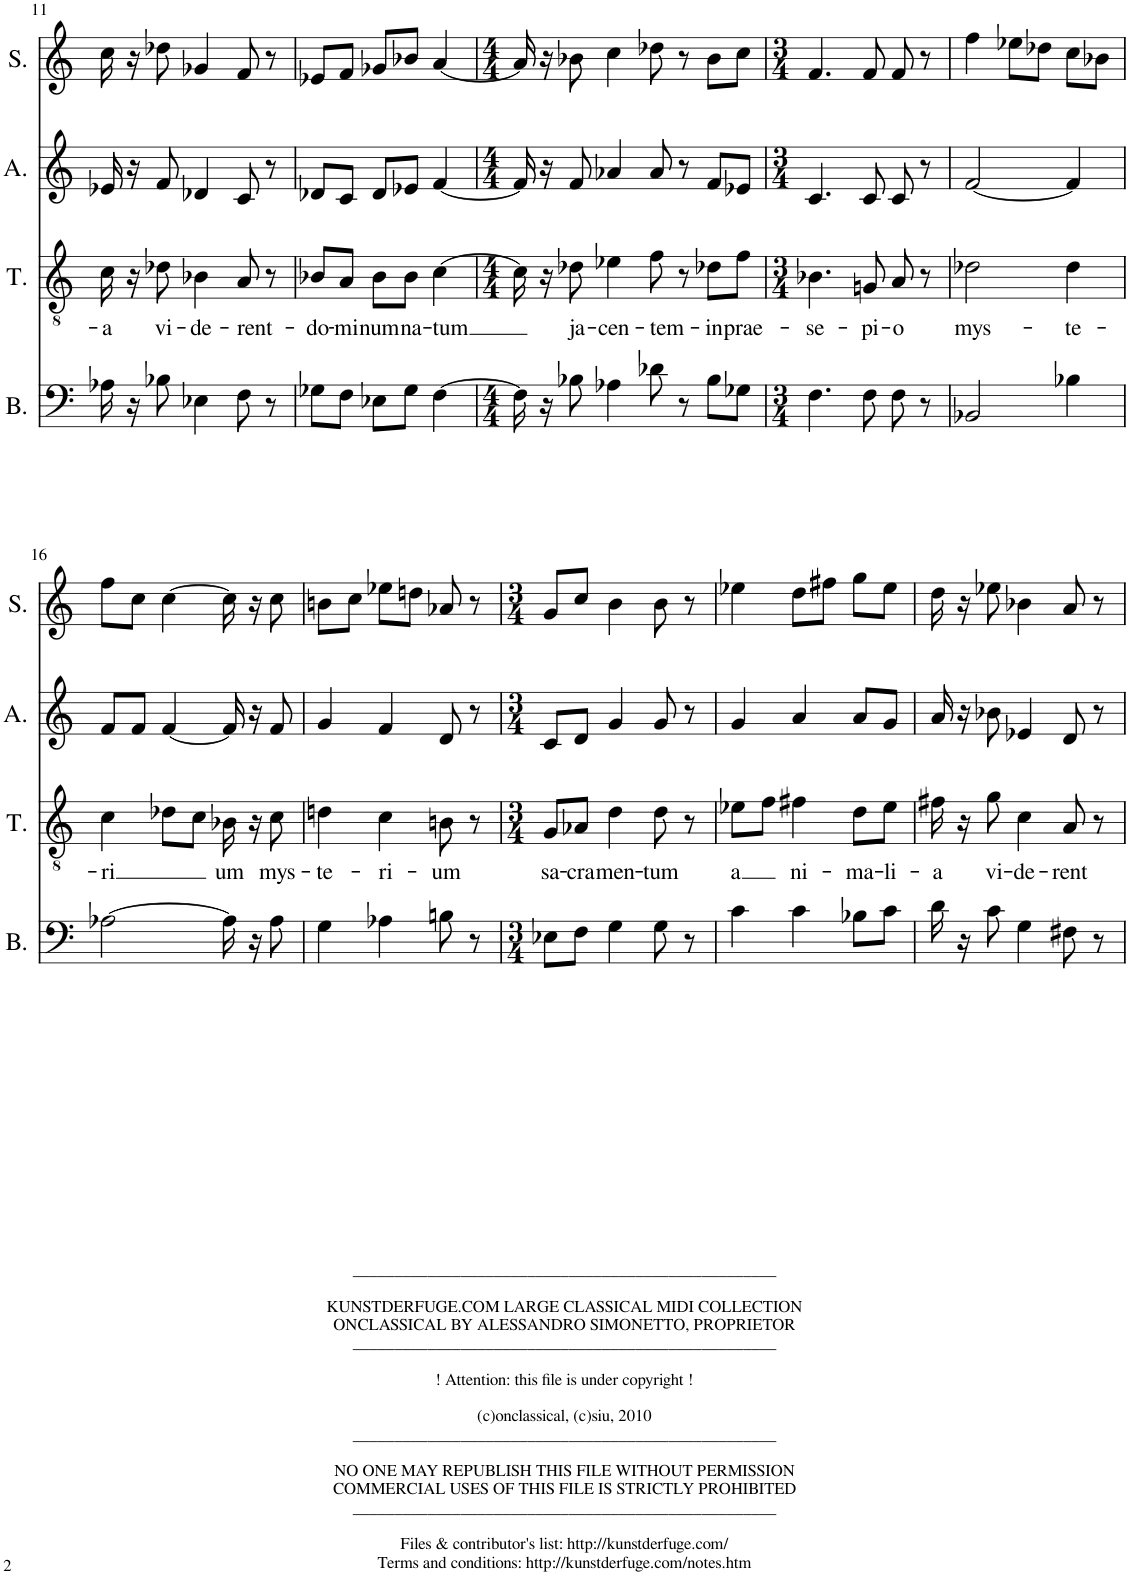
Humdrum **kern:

**kern	**kern	**text	**kern	**kern
*part4	*part3	*part3	*part2	*part1
*staff4	*staff3	*staff3	*staff2	*staff1
*I"Bass	*I"Tenor	*	*I"Alto	*I"Soprano
*I'B.	*I'T.	*	*I'A.	*I'S.
!!LO:PB:g=z
*clefF4	*clefGv2	*	*clefG2	*clefG2
*k[]	*k[]	*	*k[]	*k[]
*M3/4	*M3/4	*	*M3/4	*M3/4
=11	=11	=11	=11	=11
!	!	!LO:LY:b	!	!
16A-X\	16c\	-a	16e-X/	16cc\
16r	16r	.	16r	16r
!	!	!LO:LY:b	!	!
8B-X\	8d-X\	vi-	8f/	8dd-X\
!	!	!LO:LY:b	!	!
4E-X\	4B-X\	-de-	4d-X/	4g-X/
!	!	!LO:LY:b	!	!
8F\	8A/	-rent-	8c/	8f/
8r	8r	.	8r	8r
=12	=12	=12	=12	=12
!	!	!LO:LY:b	!	!
8G-X\L	8B-X/L	-do-	8d-X/L	8e-X/L
!	!	!LO:LY:b	!	!
8F\J	8A/J	-mi-	8c/J	8f/J
!	!	!LO:LY:b	!	!
8E-X\L	8B-\L	-num-	8d-/L	8g-X/L
!	!	!LO:LY:b	!	!
8G-\J	8B-\J	-na-	8e-X/J	8b-X/J
!	!	!LO:LY:b	!	!
[4F\	[4c\	-tum	[4f/	[4a/
=13	=13	=13	=13	=13
*M4/4	*M4/4	*	*M4/4	*M4/4
16F\]	16c\]	.	16f/]	16a/]
16r	16r	.	16r	16r
!	!	!LO:LY:b	!	!
8B-X\	8d-X\	ja-	8f/	8b-X\
!	!	!LO:LY:b	!	!
4A-X\	4e-X\	-cen-	4a-X/	4cc\
!	!	!LO:LY:b	!	!
8d-X\	8f\	-tem-	8a-/	8dd-X\
8r	8r	.	8r	8r
!	!	!LO:LY:b	!	!
8B-\L	8d-X\L	-in-	8f/L	8b-\L
!	!	!LO:LY:b	!	!
8G-X\J	8f\J	-prae-	8e-X/J	8cc\J
=14	=14	=14	=14	=14
*M3/4	*M3/4	*	*M3/4	*M3/4
!	!	!LO:LY:b	!	!
4.F\	4.B-X\	-se-	4.c/	4.f/
!	!	!LO:LY:b	!	!
8F\	8Gn/	-pi-	8c/	8f/
!	!	!LO:LY:b	!	!
8F\	8A/	-o	8c/	8f/
8r	8r	.	8r	8r
=15	=15	=15	=15	=15
!	!	!LO:LY:b	!	!
2BB-X/	2d-X\	mys-	[2f/	4ff\
.	.	.	.	8ee-X\L
.	.	.	.	8dd-X\J
!	!	!LO:LY:b	!	!
4B-X\	4d-\	-te-	4f/]	8cc\L
.	.	.	.	8b-X\J
!!LO:LB:g=z
=16	=16	=16	=16	=16
!	!	!LO:LY:b	!	!
[2A-X\	4c\	-ri	8f/L	8ff\L
.	.	.	8f/J	8cc\J
.	8d-X\L	.	[4f/	[4cc\
.	8c\J	.	.	.
!	!	!LO:LY:b	!	!
16A-\]	16B-X\	um	16f/]	16cc\]
16r	16r	.	16r	16r
!	!	!LO:LY:b	!	!
8A-\	8c\	mys-	8f/	8cc\
=17	=17	=17	=17	=17
!	!	!LO:LY:b	!	!
4G\	4dn\	-te-	4g/	8bn\L
.	.	.	.	8cc\J
!	!	!LO:LY:b	!	!
4A-X\	4c\	-ri-	4f/	8ee-X\L
.	.	.	.	8ddn\J
!	!	!LO:LY:b	!	!
8Bn\	8Bn\	-um	8d/	8a-X/
8r	8r	.	8r	8r
=18	=18	=18	=18	=18
*M3/4	*M3/4	*	*M3/4	*M3/4
!	!	!LO:LY:b	!	!
8E-X\L	8G/L	sa-	8c/L	8g/L
!	!	!LO:LY:b	!	!
8F\J	8A-X/J	-cra-	8d/J	8cc/J
!	!	!LO:LY:b	!	!
4G\	4d\	-men-	4g/	4b\
!	!	!LO:LY:b	!	!
8G\	8d\	-tum	8g/	8b\
8r	8r	.	8r	8r
=19	=19	=19	=19	=19
!	!	!LO:LY:b	!	!
4c\	8e-X\L	a	4g/	4ee-X\
.	8f\J	.	.	.
!	!	!LO:LY:b	!	!
4c\	4f#X\	ni-	4a/	8dd\L
.	.	.	.	8ff#X\J
!	!	!LO:LY:b	!	!
8B-X\L	8d\L	-ma-	8a/L	8gg\L
!	!	!LO:LY:b	!	!
8c\J	8e-\J	-li-	8g/J	8ee-\J
=20	=20	=20	=20	=20
!	!	!LO:LY:b	!	!
16d\	16f#X\	-a	16a/	16dd\
16r	16r	.	16r	16r
!	!	!LO:LY:b	!	!
8c\	8g\	vi-	8b-X\	8ee-X\
!	!	!LO:LY:b	!	!
4G\	4c\	-de-	4e-X/	4b-X\
!	!	!LO:LY:b	!	!
8F#X\	8A/	-rent	8d/	8a/
8r	8r	.	8r	8r
=	=	=	=	=
*-	*-	*-	*-	*-
